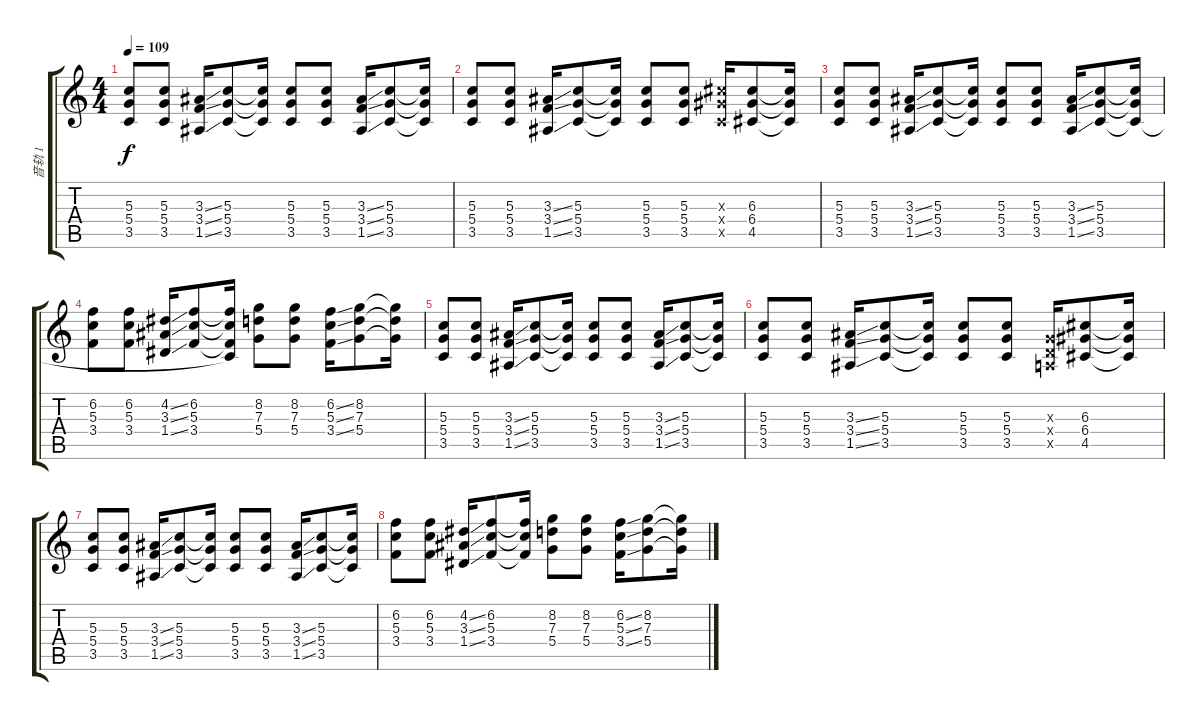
\track ("音轨 1" "音轨 1") {instrument distortionguitar}
\staff {score tabs}
\tuning (E4 B3 G3 D3 A2 E2) {hide}
\ts (4 4)
\tempo 109
\clef g2
\ks c
(5.3 5.4 3.5).8{dy f instrument distortionguitar} (5.3 5.4 3.5).8 (3.3{ss} 3.4{ss} 1.5{ss}).16 (5.3 5.4 3.5).8 (5.3{t} 5.4{t} 3.5{t}).16 (5.3 5.4 3.5).8 (5.3 5.4 3.5).8 (3.3{ss} 3.4{ss} 1.5{ss}).16 (5.3 5.4 3.5).8 (5.3{t} 5.4{t} 3.5{t}).16 |
(5.3 5.4 3.5).8 (5.3 5.4 3.5).8 (3.3{ss} 3.4{ss} 1.5{ss}).16 (5.3 5.4 3.5).8 (5.3{t} 5.4{t} 3.5{t}).16 (5.3 5.4 3.5).8 (5.3 5.4 3.5).8 (6.3{x} 6.4{x} 3.5{x}).16 (6.3 6.4 4.5).8 (6.3{t} 6.4{t} 4.5{t}).16 |
(5.3 5.4 3.5).8 (5.3 5.4 3.5).8 (3.3{ss} 3.4{ss} 1.5{ss}).16 (5.3 5.4 3.5).8 (5.3{t} 5.4{t} 3.5{t}).16 (5.3 5.4 3.5).8 (5.3 5.4 3.5).8 (3.3{ss} 3.4{ss} 1.5{ss}).16 (5.3 5.4 3.5).8 (5.3{t} 5.4{t} 3.5{t}).16 |
(6.2 5.3 3.4).8 (6.2 5.3 3.4).8 (4.2{ss} 3.3{ss} 1.4{ss}).16 (6.2 5.3 3.4).8 (6.2{t} 5.3{t} 3.4{t} 3.5{t}).16 (8.2 7.3 5.4).8 (8.2 7.3 5.4).8 (6.2{ss} 5.3{ss} 3.4{ss}).16 (8.2 7.3 5.4).8 (8.2{t} 7.3{t} 5.4{t}).16 |
(5.3 5.4 3.5).8 (5.3 5.4 3.5).8 (3.3{ss} 3.4{ss} 1.5{ss}).16 (5.3 5.4 3.5).8 (5.3{t} 5.4{t} 3.5{t}).16 (5.3 5.4 3.5).8 (5.3 5.4 3.5).8 (3.3{ss} 3.4{ss} 1.5{ss}).16 (5.3 5.4 3.5).8 (5.3{t} 5.4{t} 3.5{t}).16 |
(5.3 5.4 3.5).8 (5.3 5.4 3.5).8 (3.3{ss} 3.4{ss} 1.5{ss}).16 (5.3 5.4 3.5).8 (5.3{t} 5.4{t} 3.5{t}).16 (5.3 5.4 3.5).8 (5.3 5.4 3.5).8 (0.3{x} 0.4{x} 0.5{x}).16 (6.3 6.4 4.5).8 (6.3{t} 6.4{t} 4.5{t}).16 |
(5.3 5.4 3.5).8 (5.3 5.4 3.5).8 (3.3{ss} 3.4{ss} 1.5{ss}).16 (5.3 5.4 3.5).8 (5.3{t} 5.4{t} 3.5{t}).16 (5.3 5.4 3.5).8 (5.3 5.4 3.5).8 (3.3{ss} 3.4{ss} 1.5{ss}).16 (5.3 5.4 3.5).8 (5.3{t} 5.4{t} 3.5{t}).16 |
(6.2 5.3 3.4).8 (6.2 5.3 3.4).8 (4.2{ss} 3.3{ss} 1.4{ss}).16 (6.2 5.3 3.4).8 (6.2{t} 5.3{t} 3.4{t}).16 (8.2 7.3 5.4).8 (8.2 7.3 5.4).8 (6.2{ss} 5.3{ss} 3.4{ss}).16 (8.2 7.3 5.4).8 (8.2{t} 7.3{t} 5.4{t}).16
